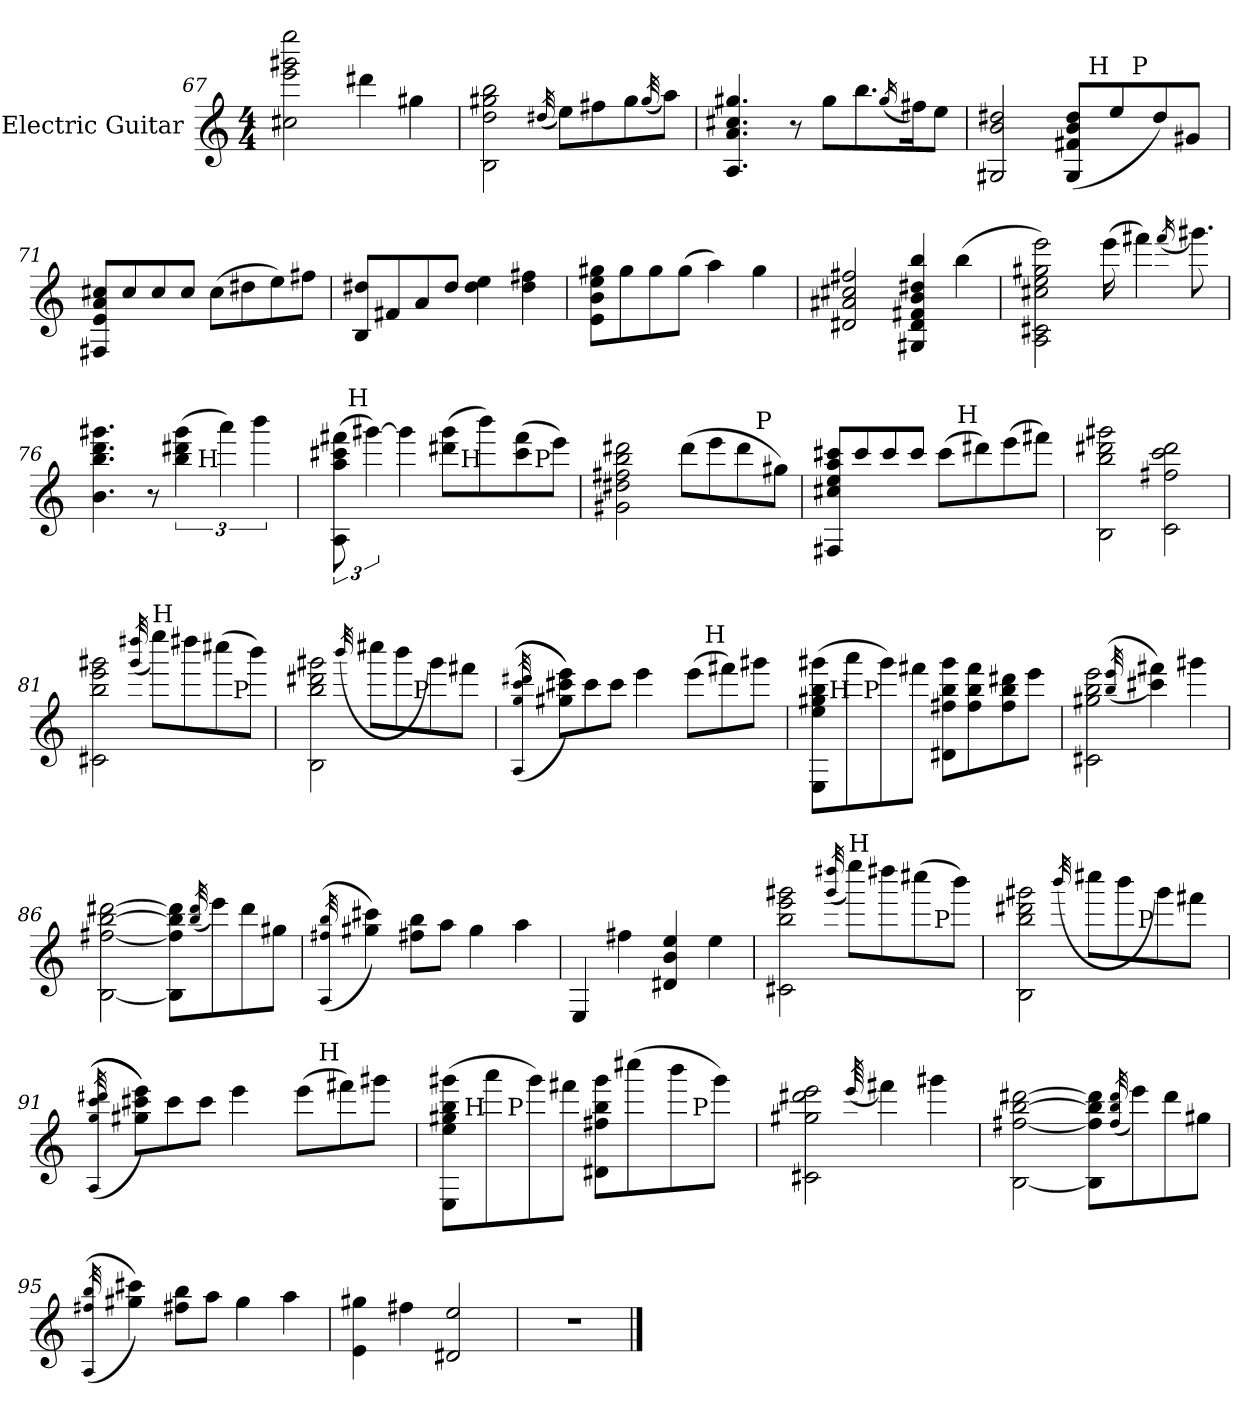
**kern
*part1
*staff1
*I"Electric Guitar
*clefG2
*ITrd7c12
*k[]
*C:
*M4/4
=67
2c#X\ 2ee\ 2gg#X\ 2eee\
4dd#X\
4g#X\
=68
2BB\ 2d\ 2g#X\ 2b\
(32qd#X/
8e\L)
8f#X\
8g#\
(32qg#/
8a\J)
=69
4.AA/ 4.A/ 4.c#X/ 4.g#X/
8r
8g#\L
8.b\
(16qg#/
16f#X\K)
8e\J
!!LO:LB:g=z
=70
*^
*	*^
2GG#X/ 2B/ 2d#X/	2ryy	2ryy
(8GG#/ 8F#X/ 8B/ 8d#/L	16ryy	8.ryy
!	!LO:TX:a:t=H	!
.	4..ryy	.
8e/	.	.
!	!	!LO:TX:a:t=P
.	.	4ryy
8d#/)	.	.
8G#X/J	.	.
.	.	16ryy
*v	*v	*v
=71
8FF#X/ 8E/ 8A/ 8c#X/L
8c#/
8c#/
8c#/J
(8c#\L
8d#X\
8e\)
8f#X\J
=72
8BB/ 8d#X/L
8F#X/
8A/
8d#/J
4d#\ 4e\
4d#\ 4f#X\
=73
8E\ 8B\ 8e\ 8g#X\L
8g#\
8g#\
(8g#\J
4a\)
4g#\
!!LO:PB:g=z
=74
2D#X/ 2A#X/ 2c#X/ 2f#X/
4GG#X/ 4D#/ 4F#X/ 4B/ 4d#X/ 4b/
(4b\
=75
2AA\ 2C#X\ 2c#X\ 2e\ 2g#X\ 2ee\)
(16ee\
4ff#X\)
(16qff#/
8.gg#X\)
=76
*^
4.B\ 4.b\ 4.dd\ 4.gg#X\	3..ryy
8r	.
(6b\ 6dd#X\ 6gg#\	.
!	!LO:TX:a:t=H
.	3ryy
6aa\)	.
6bb\	.
.	12ryy
=77	=77
*^	*^
(12AA\ 12a\ 12cc#X\ 12ff#X\	24ryy	2ryy	2ryy
!	!LO:TX:a:t=H	!	!
.	3%2ryy	.	.
[6gg#X\)	.	.	.
4gg#\]	.	.	.
(8dd#X\ 8gg#\L	.	16ryy	4ryy
!	!	!LO:TX:a:t=H	!
.	.	4..ryy	.
8bb\)	.	.	.
.	6..ryy	.	.
(8cc#\ 8ff#\	.	.	16ryy
!	!	!	!LO:TX:a:t=P
.	.	.	8.ryy
8ee\J)	.	.	.
*	*v	*v	*v
!!LO:LB:g=z
=78	=78
2G#X\ 2d#X\ 2f#X\ 2b\ 2dd#X\	2ryy
(8dd#\L	4ryy
8ee\	.
8dd#\	16ryy
!	!LO:TX:a:t=P
.	8.ryy
8g#X\J)	.
=79	=79
8FF#X/ 8c#X/ 8e/ 8a/ 8cc#X/L	2ryy
8cc#/	.
8cc#/	.
8cc#/J	.
(8cc#\L	16ryy
!	!LO:TX:a:t=H
.	4..ryy
8dd#X\)	.
(8ee\	.
8ff#X\J)	.
*v	*v
=80
2BB\ 2b\ 2dd#X\ 2gg#X\
2C\ 2f#X\ 2cc\ 2dd#\
=81
*^
2C#X\ 2b\ 2ee\ 2gg#X\	2ryy
(32qgg#/ 32qddd#X/	.
!LO:TX:a:t=H	!
8eee\L)	4ryy
8ddd#\	.
(8ccc#X\	16ryy
!	!LO:TX:a:t=P
.	8.ryy
8bb\J)	.
!!LO:LB:g=z	!!
=82	=82
2BB\ 2b\ 2dd#X\ 2gg#X\	2ryy
(32qbb/	.
8ccc#X\L	8.ryy
8bb\	.
!	!LO:TX:a:t=P
.	4ryy
8gg#\)	.
8ff#X\J	.
.	16ryy
=83	=83
(((32qAA/ 32qg/ 32qcc/ 32qdd#X/	.
8g#X\ 8cc#X\ 8ee\L)))	2ryy
8cc#\	.
8cc#\J	.
4ee\	.
.	8.ryy
(8ee\L	.
!	!LO:TX:a:t=H
.	4ryy
8ff#X\)	.
8gg#X\J	.
.	16ryy
=84	=84
*	*^
(8EE\ 8e\ 8g#X\ 8b\ 8gg#X\L	16ryy	8.ryy
!	!LO:TX:a:t=H	!
.	2...ryy	.
8aa\	.	.
!	!	!LO:TX:a:t=P
.	.	2ryy
8gg#\)	.	.
8ff#X\J	.	.
8D#X\ 8f#X\ 8b\ 8gg#\L	.	.
8f#\ 8b\ 8ff#\	.	.
.	.	4ryy
8f#\ 8b\ 8dd#X\	.	.
8ee\J	.	.
.	.	16ryy
*v	*v	*v
=85
2C#X\ 2g#X\ 2b\ 2ee\
((32qb/ 32qee/
4cc#X\ 4ff#X\))
4gg#X\
!!LO:LB:g=z
=86
[2BB\ [2f#X\ [2b\ [2dd#X\
8BB\] 8f#\] 8b\] 8dd#\]L
(32qb/ 32qdd#/
8ee\)
8dd#\
8g#X\J
=87
((32qAA/ 32qf#X/ 32qb/
4g#X\ 4cc#X\))
8f#\ 8b\L
8a\J
4g#\
4a\
=88
4EE/
4f#X\
4D#X/ 4B/ 4e/
4e\
=89
*^
2C#X\ 2b\ 2ee\ 2gg#X\	2ryy
(32qgg#/ 32qddd#X/	.
!LO:TX:a:t=H	!
8eee\L)	4ryy
8ddd#\	.
(8ccc#X\	16ryy
!	!LO:TX:a:t=P
.	8.ryy
8bb\J)	.
!!LO:LB:g=z	!!
=90	=90
2BB\ 2b\ 2dd#X\ 2gg#X\	2ryy
(32qbb/	.
8ccc#X\L	8.ryy
8bb\	.
!	!LO:TX:a:t=P
.	4ryy
8gg#\)	.
8ff#X\J	.
.	16ryy
=91	=91
(((32qAA/ 32qg/ 32qcc/ 32qdd#X/	.
8g#X\ 8cc#X\ 8ee\L)))	2ryy
8cc#\	.
8cc#\J	.
4ee\	.
.	8.ryy
(8ee\L	.
!	!LO:TX:a:t=H
.	4ryy
8ff#X\)	.
8gg#X\J	.
.	16ryy
=92	=92
*^	*^
(8EE\ 8e\ 8g#X\ 8b\ 8gg#X\L	16ryy	8.ryy	2ryy
!	!LO:TX:a:t=H	!	!
.	2...ryy	.	.
8aa\	.	.	.
!	!	!LO:TX:a:t=P	!
.	.	2ryy	.
8gg#\)	.	.	.
8ff#X\J	.	.	.
8D#X\ 8f#X\ 8b\ 8gg#\L	.	.	4ryy
(8ccc#X\	.	.	.
.	.	4ryy	.
8bb\	.	.	16ryy
!	!	!	!LO:TX:a:t=P
.	.	.	8.ryy
8gg#\J)	.	.	.
.	.	16ryy	.
*v	*v	*v	*v
=93
2C#X\ 2g#X\ 2dd#X\ 2ee\
(64qee/
4ff#X\)
4gg#X\
!!LO:LB:g=z
=94
[2BB\ [2f#X\ [2b\ [2dd#X\
8BB\] 8f#\] 8b\] 8dd#\]L
(32qf#/ 32qb/ 32qdd#/
8ee\)
8dd#\
8g#X\J
=95
((32qAA/ 32qf#X/ 32qb/
4g#X\ 4cc#X\))
8f#\ 8b\L
8a\J
4g#\
4a\
=96
4E\ 4g#X\
4f#X\
2D#X/ 2e/
=97
1r
==
*-
